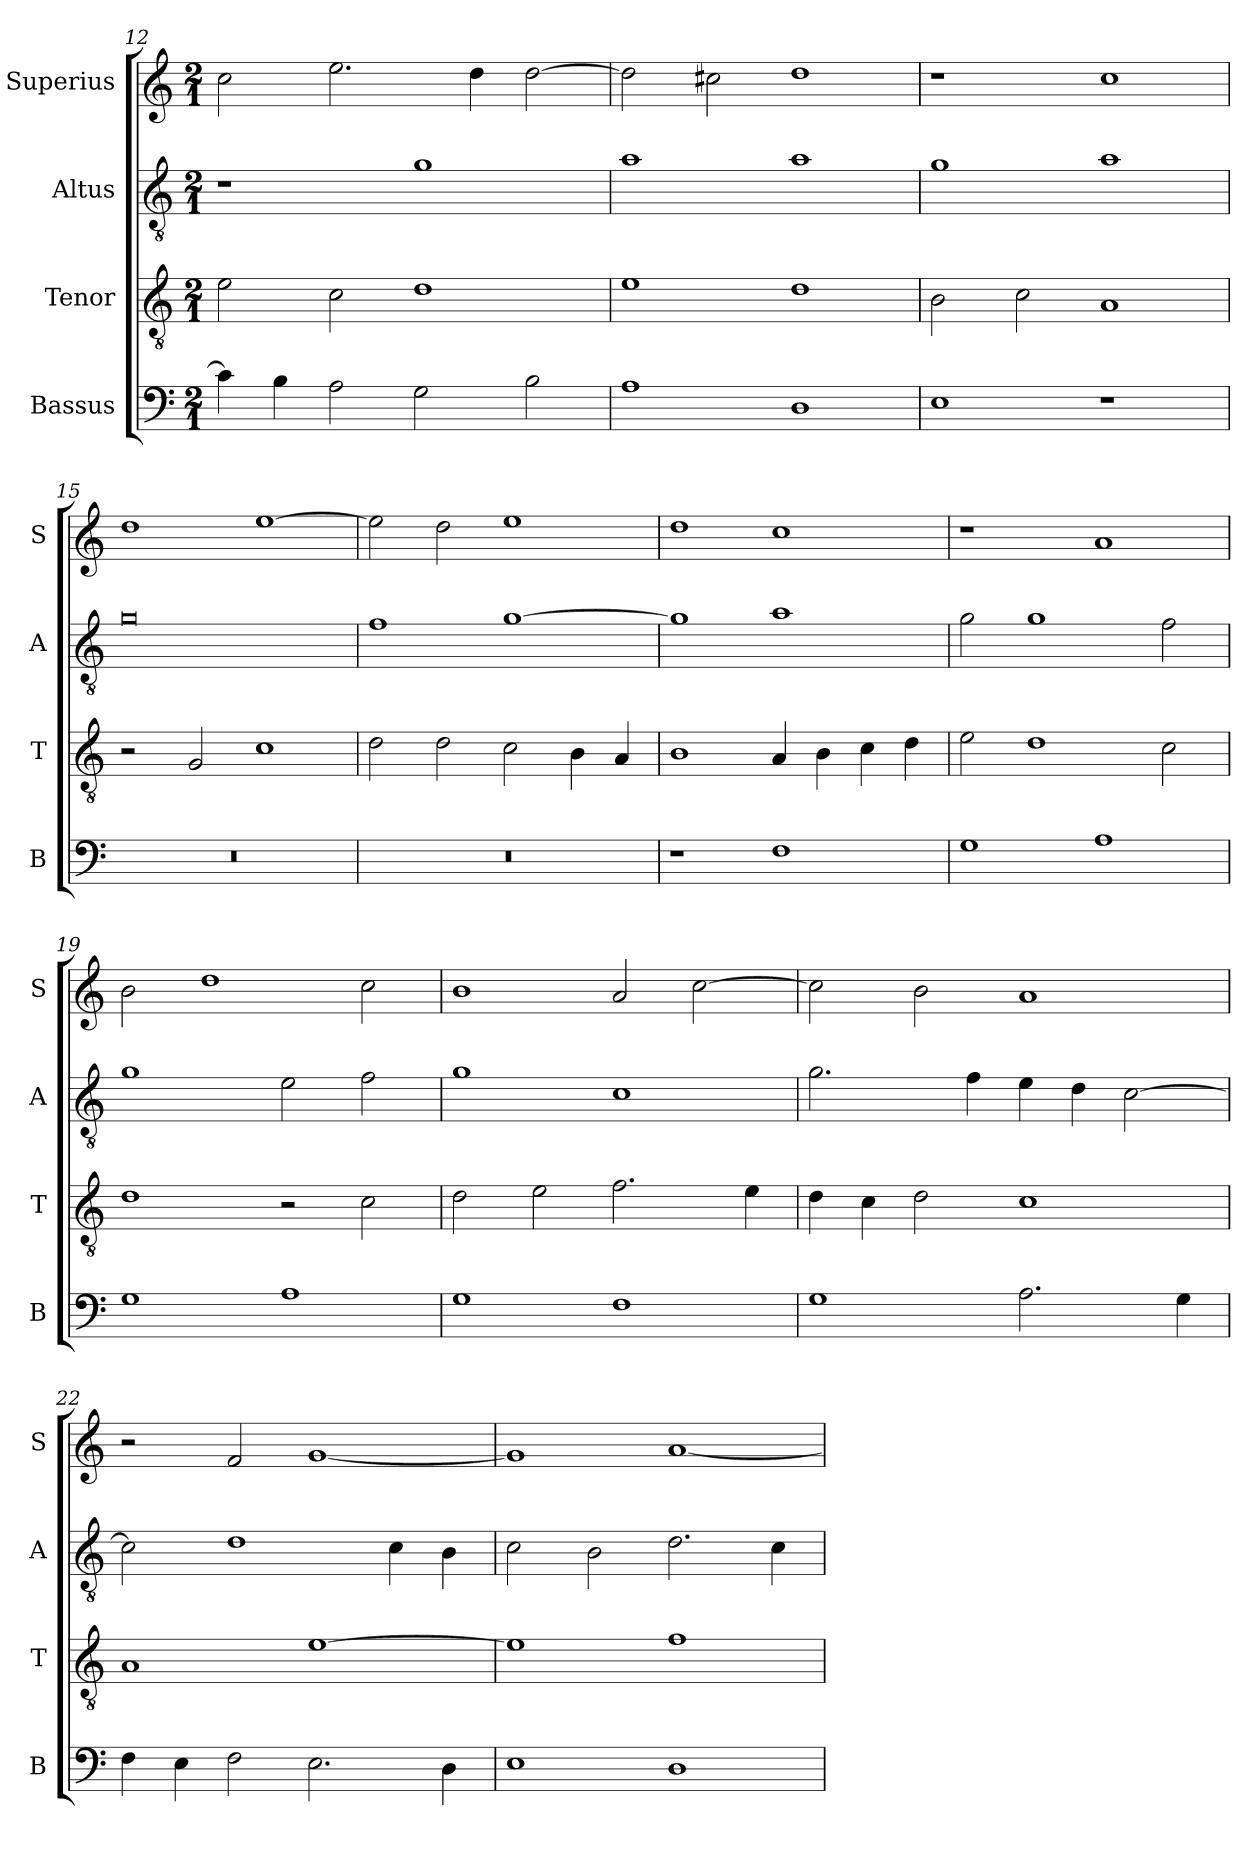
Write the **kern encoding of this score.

**kern	**kern	**kern	**kern
*part4	*part3	*part2	*part1
*staff4	*staff3	*staff2	*staff1
*I"Bassus	*I"Tenor	*I"Altus	*I"Superius
*I'B	*I'T	*I'A	*I'S
*clefF4	*clefGv2	*clefGv2	*clefG2
*k[]	*k[]	*k[]	*k[]
*C:	*C:	*C:	*C:
*M2/1	*M2/1	*M2/1	*M2/1
=12	=12	=12	=12
4c]	2e	1r	2cc
4B	.	.	.
2A	2c	.	2.ee
2G	1d	1g	.
.	.	.	4dd
2B	.	.	[2dd
=13	=13	=13	=13
1A	1e	1a	2dd]
.	.	.	2cc#X
1D	1d	1a	1dd
=14	=14	=14	=14
1E	2B	1g	1r
.	2c	.	.
1r	1A	1a	1cc
=15	=15	=15	=15
0r	2r	0g	1dd
.	2G	.	.
.	1c	.	[1ee
=16	=16	=16	=16
0r	2d	1f	2ee]
.	2d	.	2dd
.	2c	[1g	1ee
.	4B	.	.
.	4A	.	.
=17	=17	=17	=17
1r	1B	1g]	1dd
1F	4A	1a	1cc
.	4B	.	.
.	4c	.	.
.	4d	.	.
=18	=18	=18	=18
1G	2e	2g	1r
.	1d	1g	.
1A	.	.	1a
.	2c	2f	.
=19	=19	=19	=19
1G	1d	1g	2b
.	.	.	1dd
1A	2r	2e	.
.	2c	2f	2cc
=20	=20	=20	=20
1G	2d	1g	1b
.	2e	.	.
1F	2.f	1c	2a
.	.	.	[2cc
.	4e	.	.
=21	=21	=21	=21
1G	4d	2.g	2cc]
.	4c	.	.
.	2d	.	2b
.	.	4f	.
2.A	1c	4e	1a
.	.	4d	.
.	.	[2c	.
4G	.	.	.
=22	=22	=22	=22
4F	1A	2c]	2r
4E	.	.	.
2F	.	1d	2f
2.E	[1e	.	[1g
.	.	4c	.
4D	.	4B	.
=23	=23	=23	=23
1E	1e]	2c	1g]
.	.	2B	.
1D	1f	2.d	[1a
.	.	4c	.
=	=	=	=
*-	*-	*-	*-
